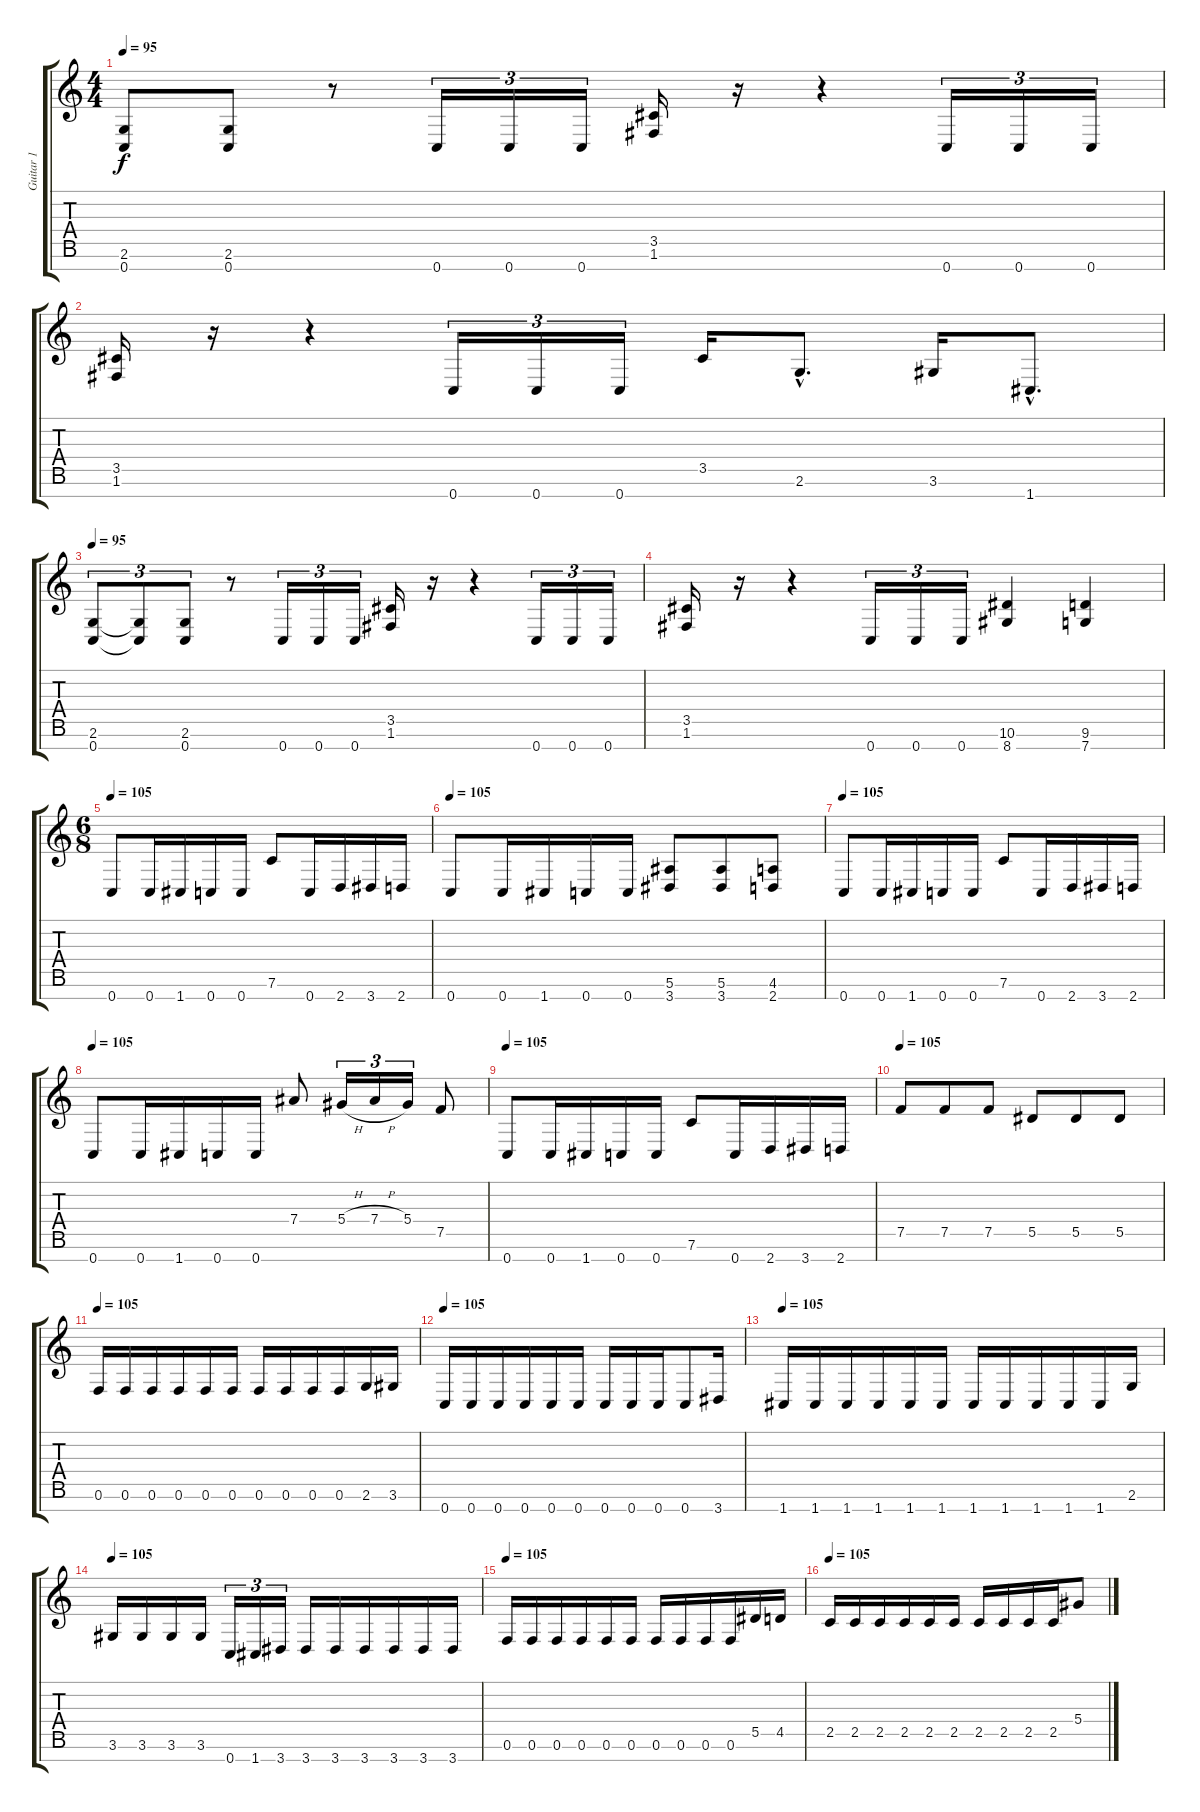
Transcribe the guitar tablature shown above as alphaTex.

\track ("Guitar 1" "Guitar 1") {instrument distortionguitar}
\staff {score tabs}
\tuning (F4 C4 Ab3 Eb3 Bb2 F2 C2) {hide}
\ts (4 4)
\tempo 95
\clef g2
\ks c
(2.6 0.7).8{dy f instrument distortionguitar} (2.6 0.7).8 r.8 0.7.16{tu (3 2)} 0.7.16{tu (3 2)} 0.7.16{tu (3 2)} (3.5 1.6).16 r.16 r.4 0.7.16{tu (3 2)} 0.7.16{tu (3 2)} 0.7.16{tu (3 2)} |
(3.5 1.6).16 r.16 r.4 0.7.16{tu (3 2)} 0.7.16{tu (3 2)} 0.7.16{tu (3 2)} 3.5.16 2.6{hac}.8{d} 3.6.16 1.7{hac}.8{d} |
\tempo 95
(2.6 0.7).8{tu (3 2)} (2.6{t} 0.7{t}).8{tu (3 2)} (2.6 0.7).8{tu (3 2)} r.8 0.7.16{tu (3 2)} 0.7.16{tu (3 2)} 0.7.16{tu (3 2)} (3.5 1.6).16 r.16 r.4 0.7.16{tu (3 2)} 0.7.16{tu (3 2)} 0.7.16{tu (3 2)} |
(3.5 1.6).16 r.16 r.4 0.7.16{tu (3 2)} 0.7.16{tu (3 2)} 0.7.16{tu (3 2)} (10.6 8.7).4 (9.6 7.7).4 |
\ts (6 8)
\tempo 105
0.7.8 0.7.16 1.7.16 0.7.16 0.7.16 7.6.8 0.7.16 2.7.16 3.7.16 2.7.16 |
\tempo 105
0.7.8 0.7.16 1.7.16 0.7.16 0.7.16 (5.6 3.7).8 (5.6 3.7).8 (4.6 2.7).8 |
\tempo 105
0.7.8 0.7.16 1.7.16 0.7.16 0.7.16 7.6.8 0.7.16 2.7.16 3.7.16 2.7.16 |
\tempo 105
0.7.8 0.7.16 1.7.16 0.7.16 0.7.16 7.4.8 5.4{h}.16{tu (3 2)} 7.4{h}.16{tu (3 2)} 5.4.16{tu (3 2)} 7.5.8 |
\tempo 105
0.7.8 0.7.16 1.7.16 0.7.16 0.7.16 7.6.8 0.7.16 2.7.16 3.7.16 2.7.16 |
\tempo 105
7.5.8 7.5.8 7.5.8 5.5.8 5.5.8 5.5.8 |
\tempo 105
0.6.16 0.6.16 0.6.16 0.6.16 0.6.16 0.6.16 0.6.16 0.6.16 0.6.16 0.6.16 2.6.16 3.6.16 |
\tempo 105
0.7.16 0.7.16 0.7.16 0.7.16 0.7.16 0.7.16 0.7.16 0.7.16 0.7.16 0.7.8 3.7.16 |
\tempo 105
1.7.16 1.7.16 1.7.16 1.7.16 1.7.16 1.7.16 1.7.16 1.7.16 1.7.16 1.7.16 1.7.16 2.6.16 |
\tempo 105
3.6.16 3.6.16 3.6.16 3.6.16 0.7.16{tu (3 2)} 1.7.16{tu (3 2)} 3.7.16{tu (3 2)} 3.7.16 3.7.16 3.7.16 3.7.16 3.7.16 3.7.16 |
\tempo 105
0.6.16 0.6.16 0.6.16 0.6.16 0.6.16 0.6.16 0.6.16 0.6.16 0.6.16 0.6.16 5.5.16 4.5.16 |
\tempo 105
2.5.16 2.5.16 2.5.16 2.5.16 2.5.16 2.5.16 2.5.16 2.5.16 2.5.16 2.5.16 5.4.8
